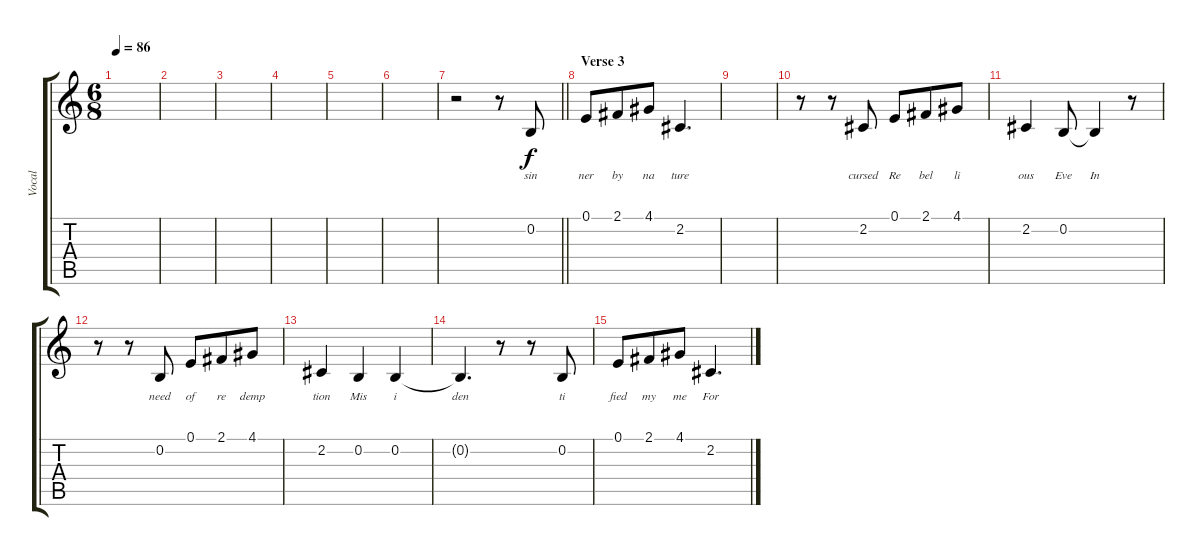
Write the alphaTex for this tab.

\track ("Vocal" "Vocal") {instrument acousticgrandpiano}
\staff {score tabs}
\tuning (E4 B3 G3 D3 A2 E2) {hide}
\ts (6 8)
\tempo 86
\clef g2
\ks c
|
|
|
|
|
|
\barLineRight lightlight
r.2 r.8 0.2.8{lyrics (0 "sin") lyrics (1 "") lyrics (2 "") lyrics (3 "") lyrics (4 "")} |
\section ("" "Verse 3")
0.1.8{lyrics (0 "ner") lyrics (1 "") lyrics (2 "") lyrics (3 "") lyrics (4 "")} 2.1.8{lyrics (0 "by") lyrics (1 "") lyrics (2 "") lyrics (3 "") lyrics (4 "")} 4.1.8{lyrics (0 "na") lyrics (1 "") lyrics (2 "") lyrics (3 "") lyrics (4 "")} 2.2.4{d lyrics (0 "ture") lyrics (1 "") lyrics (2 "") lyrics (3 "") lyrics (4 "")} |
|
r.8 r.8 2.2.8{lyrics (0 "cursed") lyrics (1 "") lyrics (2 "") lyrics (3 "") lyrics (4 "")} 0.1.8{lyrics (0 "Re") lyrics (1 "") lyrics (2 "") lyrics (3 "") lyrics (4 "")} 2.1.8{lyrics (0 "bel") lyrics (1 "") lyrics (2 "") lyrics (3 "") lyrics (4 "")} 4.1.8{lyrics (0 "li") lyrics (1 "") lyrics (2 "") lyrics (3 "") lyrics (4 "")} |
2.2.4{lyrics (0 "ous") lyrics (1 "") lyrics (2 "") lyrics (3 "") lyrics (4 "")} 0.2.8{lyrics (0 "Eve") lyrics (1 "") lyrics (2 "") lyrics (3 "") lyrics (4 "")} 0.2{t}.4{lyrics (0 "In") lyrics (1 "") lyrics (2 "") lyrics (3 "") lyrics (4 "")} r.8 |
r.8 r.8 0.2.8{lyrics (0 "need") lyrics (1 "") lyrics (2 "") lyrics (3 "") lyrics (4 "")} 0.1.8{lyrics (0 "of") lyrics (1 "") lyrics (2 "") lyrics (3 "") lyrics (4 "")} 2.1.8{lyrics (0 "re") lyrics (1 "") lyrics (2 "") lyrics (3 "") lyrics (4 "")} 4.1.8{lyrics (0 "demp") lyrics (1 "") lyrics (2 "") lyrics (3 "") lyrics (4 "")} |
2.2.4{lyrics (0 "tion") lyrics (1 "") lyrics (2 "") lyrics (3 "") lyrics (4 "")} 0.2.4{lyrics (0 "Mis") lyrics (1 "") lyrics (2 "") lyrics (3 "") lyrics (4 "")} 0.2.4{lyrics (0 "i") lyrics (1 "") lyrics (2 "") lyrics (3 "") lyrics (4 "")} |
0.2{t}.4{d lyrics (0 "den") lyrics (1 "") lyrics (2 "") lyrics (3 "") lyrics (4 "")} r.8 r.8 0.2.8{lyrics (0 "ti") lyrics (1 "") lyrics (2 "") lyrics (3 "") lyrics (4 "")} |
0.1.8{lyrics (0 "fied") lyrics (1 "") lyrics (2 "") lyrics (3 "") lyrics (4 "")} 2.1.8{lyrics (0 "my") lyrics (1 "") lyrics (2 "") lyrics (3 "") lyrics (4 "")} 4.1.8{lyrics (0 "me") lyrics (1 "") lyrics (2 "") lyrics (3 "") lyrics (4 "")} 2.2.4{d lyrics (0 "For") lyrics (1 "") lyrics (2 "") lyrics (3 "") lyrics (4 "")}
